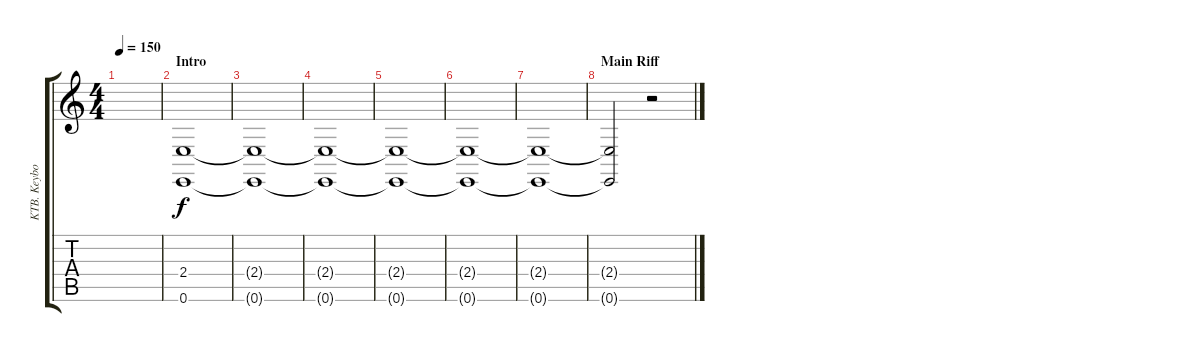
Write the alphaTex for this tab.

\track ("KTB. Keyboards - Tone - Backing Vocals" "KTB. Keybo") {instrument rockorgan}
\staff {score tabs}
\tuning (E4 B3 G3 D3 A2 E2) {hide}
\ts (4 4)
\tempo 150
\clef g2
\ks c
|
\section ("" "Intro")
(2.4 0.6).1{instrument pad2warm} |
(2.4{t} 0.6{t}).1{instrument pad2warm} |
(2.4{t} 0.6{t}).1{instrument pad2warm} |
(2.4{t} 0.6{t}).1{instrument pad2warm} |
(2.4{t} 0.6{t}).1{instrument pad2warm} |
(2.4{t} 0.6{t}).1{instrument pad2warm} |
\section ("" "Main Riff")
(2.4{t} 0.6{t}).2{instrument pad2warm} r.2
